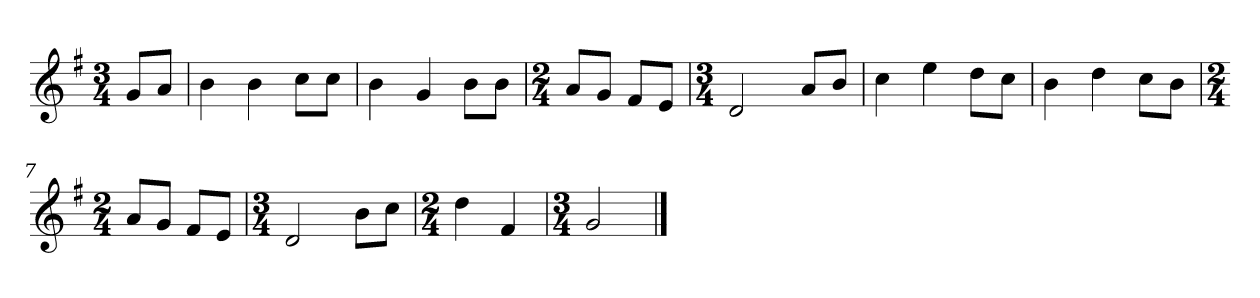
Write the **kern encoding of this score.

**kern
*part1
*staff1
*k[f#]
*M3/4
*MM120
=
8gL
8aJ
=1
4b
4b
8ccL
8ccJ
=2
4b
4g
8bL
8bJ
=3
*M2/4
8aL
8gJ
8f#L
8eJ
=4
*M3/4
2d
8aL
8bJ
=5
4cc
4ee
8ddL
8ccJ
=6
4b
4dd
8ccL
8bJ
=7
*M2/4
8aL
8gJ
8f#L
8eJ
=8
*M3/4
2d
8bL
8ccJ
=9
*M2/4
4dd
4f#
=10
*M3/4
2g
==
*-
